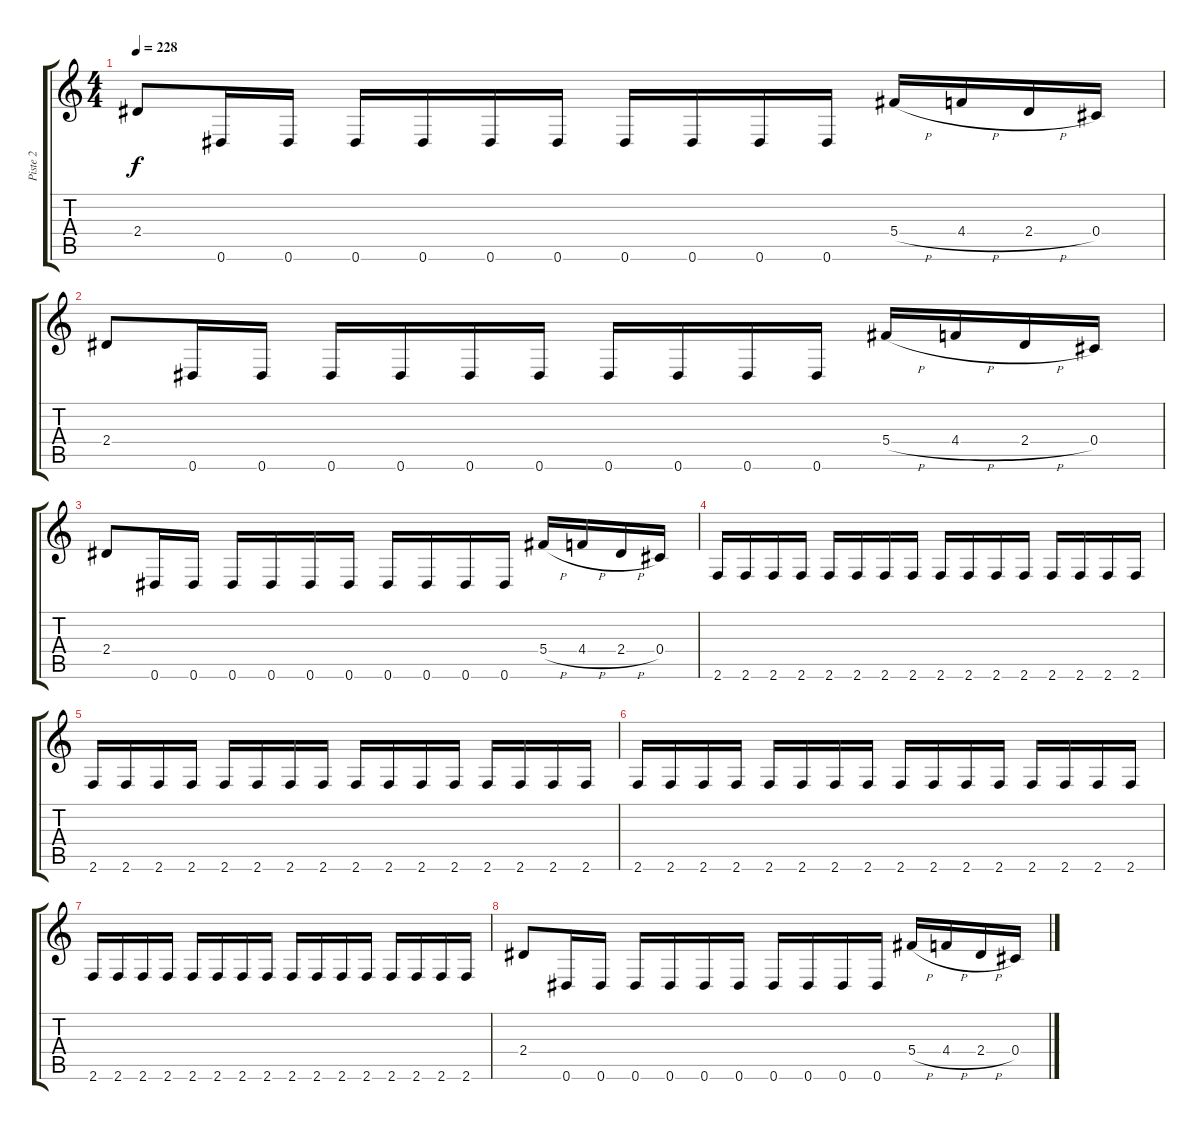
\track ("Piste 2" "Piste 2") {instrument distortionguitar}
\staff {score tabs}
\tuning (Eb4 Bb3 Gb3 Db3 Ab2 Eb2) {hide}
\ts (4 4)
\tempo 228
\clef g2
\ks c
2.4.8{dy f} 0.6.16 0.6.16 0.6.16 0.6.16 0.6.16 0.6.16 0.6.16 0.6.16 0.6.16 0.6.16 5.4{h}.16 4.4{h}.16 2.4{h}.16 0.4.16 |
2.4.8 0.6.16 0.6.16 0.6.16 0.6.16 0.6.16 0.6.16 0.6.16 0.6.16 0.6.16 0.6.16 5.4{h}.16 4.4{h}.16 2.4{h}.16 0.4.16 |
2.4.8 0.6.16 0.6.16 0.6.16 0.6.16 0.6.16 0.6.16 0.6.16 0.6.16 0.6.16 0.6.16 5.4{h}.16 4.4{h}.16 2.4{h}.16 0.4.16 |
2.6.16 2.6.16 2.6.16 2.6.16 2.6.16 2.6.16 2.6.16 2.6.16 2.6.16 2.6.16 2.6.16 2.6.16 2.6.16 2.6.16 2.6.16 2.6.16 |
2.6.16 2.6.16 2.6.16 2.6.16 2.6.16 2.6.16 2.6.16 2.6.16 2.6.16 2.6.16 2.6.16 2.6.16 2.6.16 2.6.16 2.6.16 2.6.16 |
2.6.16 2.6.16 2.6.16 2.6.16 2.6.16 2.6.16 2.6.16 2.6.16 2.6.16 2.6.16 2.6.16 2.6.16 2.6.16 2.6.16 2.6.16 2.6.16 |
2.6.16 2.6.16 2.6.16 2.6.16 2.6.16 2.6.16 2.6.16 2.6.16 2.6.16 2.6.16 2.6.16 2.6.16 2.6.16 2.6.16 2.6.16 2.6.16 |
2.4.8 0.6.16 0.6.16 0.6.16 0.6.16 0.6.16 0.6.16 0.6.16 0.6.16 0.6.16 0.6.16 5.4{h}.16 4.4{h}.16 2.4{h}.16 0.4.16
